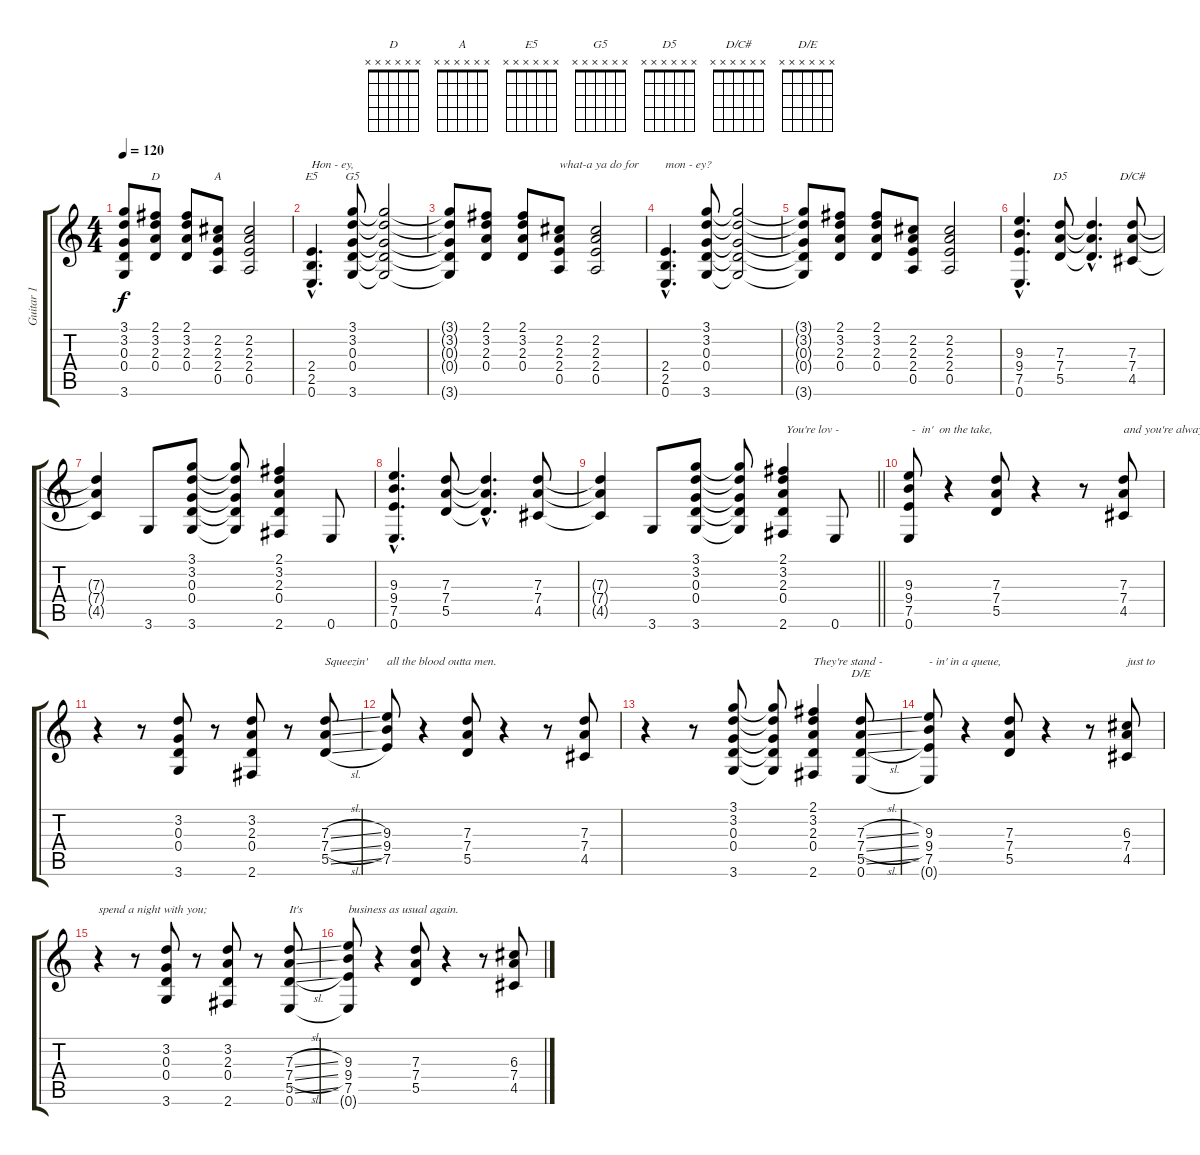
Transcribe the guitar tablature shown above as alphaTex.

\track ("Guitar 1" "Guitar 1") {instrument overdrivenguitar}
\staff {score tabs}
\tuning (E4 B3 G3 D3 A2 E2) {hide}
\chord ("D" x x x x x x)
\chord ("A" x x x x x x)
\chord ("E5" x x x x x x)
\chord ("G5" x x x x x x)
\chord ("D5" x x x x x x)
\chord ("D/C#" x x x x x x)
\chord ("D/E" x x x x x x)
\ts (4 4)
\tempo 120
\clef g2
\ks c
(3.1{t} 3.2{t} 0.3{t} 0.4{t} 3.6{t}).8{dy f} (2.1 3.2 2.3 0.4).8{ch "D"} (2.1 3.2 2.3 0.4).8 (2.2 2.3 2.4 0.5).8{ch "A"} (2.2 2.3 2.4 0.5).2 |
(2.4{hac} 2.5{hac} 0.6{hac}).4{d ch "E5" txt "Hon - ey,"} (3.1 3.2 0.3 0.4 3.6).8{ch "G5"} (3.1{t} 3.2{t} 0.3{t} 0.4{t} 3.6{t}).2 |
(3.1{t} 3.2{t} 0.3{t} 0.4{t} 3.6{t}).8 (2.1 3.2 2.3 0.4).8 (2.1 3.2 2.3 0.4).8 (2.2 2.3 2.4 0.5).8{txt "what-a ya do for"} (2.2 2.3 2.4 0.5).2 |
(2.4{hac} 2.5{hac} 0.6{hac}).4{d txt "mon - ey?"} (3.1 3.2 0.3 0.4 3.6).8 (3.1{t} 3.2{t} 0.3{t} 0.4{t} 3.6{t}).2 |
(3.1{t} 3.2{t} 0.3{t} 0.4{t} 3.6{t}).8 (2.1 3.2 2.3 0.4).8 (2.1 3.2 2.3 0.4).8 (2.2 2.3 2.4 0.5).8 (2.2 2.3 2.4 0.5).2 |
(9.3{hac} 9.4{hac} 7.5{hac} 0.6{hac}).4{d} (7.3 7.4 5.5).8{ch "D5"} (7.3{hac t} 7.4{hac t} 5.5{hac t}).4{d} (7.3 7.4 4.5).8{ch "D/C#"} |
(7.3{t} 7.4{t} 4.5{t}).4 3.6.8 (3.1 3.2 0.3 0.4 3.6).8 (3.1{t} 3.2{t} 0.3{t} 0.4{t} 3.6{t}).8 (2.1 3.2 2.3 0.4 2.6).4 0.6.8 |
(9.3{hac} 9.4{hac} 7.5{hac} 0.6{hac}).4{d} (7.3 7.4 5.5).8 (7.3{hac t} 7.4{hac t} 5.5{hac t}).4{d} (7.3 7.4 4.5).8 |
\barLineRight lightlight
(7.3{t} 7.4{t} 4.5{t}).4 3.6.8 (3.1 3.2 0.3 0.4 3.6).8 (3.1{t} 3.2{t} 0.3{t} 0.4{t} 3.6{t}).8 (2.1 3.2 2.3 0.4 2.6).4{txt " You're lov -"} 0.6.8 |
(9.3 9.4 7.5 0.6).8{txt " -  in'  on the take,"} r.4 (7.3 7.4 5.5).8 r.4 r.8 (7.3 7.4 4.5).8{txt "and you're always on the make;"} |
r.4 r.8 (3.2 0.3 0.4 3.6).8 r.8 (3.2 2.3 0.4 2.6).8 r.8 (7.3{sl} 7.4{sl} 5.5{sl}).8{txt "Squeezin'"} |
(9.3 9.4 7.5).8{txt "all the blood outta men."} r.4 (7.3 7.4 5.5).8 r.4 r.8 (7.3 7.4 4.5).8 |
r.4 r.8 (3.1 3.2 0.3 0.4 3.6).8 (3.1{t} 3.2{t} 0.3{t} 0.4{t} 3.6{t}).8 (2.1 3.2 2.3 0.4 2.6).4{txt "They're stand -"} (7.3{sl} 7.4{sl} 5.5{sl} 0.6).8{ch "D/E"} |
(9.3 9.4 7.5 0.6{t}).8{txt "- in' in a queue,"} r.4 (7.3 7.4 5.5).8 r.4 r.8 (6.3 7.4 4.5).8{txt "just to "} |
r.4{txt "spend a night with you;"} r.8 (3.2 0.3 0.4 3.6).8 r.8 (3.2 2.3 0.4 2.6).8 r.8 (7.3{sl} 7.4{sl} 5.5{sl} 0.6).8{txt "It's"} |
(9.3 9.4 7.5 0.6{t}).8{txt "business as usual again."} r.4 (7.3 7.4 5.5).8 r.4 r.8 (6.3 7.4 4.5).8
